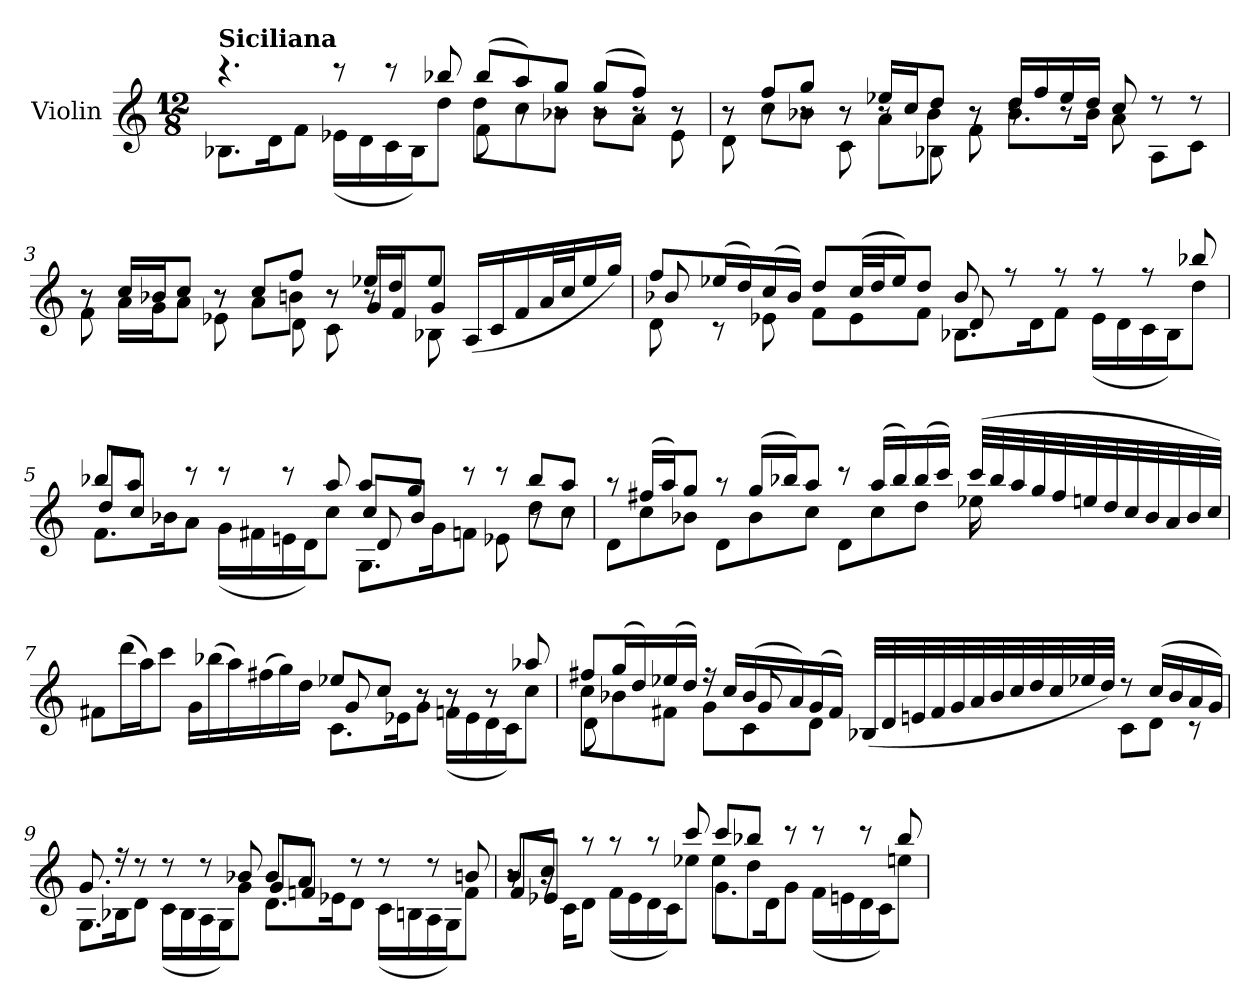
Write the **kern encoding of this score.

**kern
*part1
*staff1
*I"Violin
*I'Vln.
*clefG2
*k[]
*M12/8
=1
*^
*	*^
!LO:TX:a:B:t=Siciliana	!	!
4.r	8.B-X\L	2.ryy
.	16d\K	.
.	8f\J	.
8r	(<16e-X\LL	.
.	16d\	.
8r	16c\	.
.	16B-\J)	.
8bb-X/	8dd\J	.
(>8bb-/L	8f\	8dd\L
8aa/)	8r	8cc\
8gg/J	8r	8b-X\J
(>8gg/L	8r	8b-\L
8ff/J)	8r	8a\J
8r	8e-\	8r
=2	=2	=2
8r	8d\	8r
8ff/L	8r	8cc\L
8gg/J	8r	8b-X\J
8r	8c\	8r
16ee-X/LL	8r	8a\L
16cc/J	.	.
8dd/J	8B-X\	8b-\J
8r	8f\	8r
16dd/LL	8r	8.b-\L
16ff/	.	.
16ee-/	8r	.
16dd/JJ	.	16b-\Jk
8cc/	8r	8a\
8r	8A\L	4ryy
8r	8c\J	.
=3	=3	=3
8r	8r	8f\
16cc/LL	16a\LL	8r
16b-X/J	16g\J	.
8cc/J	8a\J	8r
8r	8r	8e-X\
8cc/L	8a\L	8r
8ff/J	8bn\J	8d\
8r	8r	8c\
16ee-X/LL	16g/LL	8r
16dd/J	16f/J	.
8ee-/J	8g/J	8B-X\
(<16A/LL	4ryy	4ryy
16c/	.	.
16f/	.	.
32a/L	.	.
32cc/J	.	.
16ee-/	8ryy	8ryy
16gg/JJ)	.	.
=4	=4	=4
8ff/L	8d\	8b-X/
(>16ee-X/L	8r	8ryy
16dd/)	.	.
(>16cc/	8e-X\	8ryy
16b-/JJ)	.	.
8dd/L	8f\L	4ryy
(>32cc/LL	8e-\	.
32dd/J	.	.
16ee-/J)	.	.
8dd/J	8f\J	8ryy
8b-/	8.B-X\L	8d/
8r	.	8ryy
.	16d\K	.
8r	8f\J	8ryy
8r	(<16e-\LL	8ryy
.	16d\	.
8r	16c\	8ryy
.	16B-\J)	.
8bb-X/	8dd\J	8ryy
=5	=5	=5
*	*	*^
8bb-X/L	8.f\L	8dd/L	2.ryy
8aa/J	.	8cc/J	.
.	16b-X\K	.	.
8r	8a\J	8ryy	.
8r	(<16g\LL	8ryy	.
.	16f#X\	.	.
8r	16en\	8ryy	.
.	16d\J)	.	.
8aa/	8cc\J	8ryy	.
8aa/L	8.G\L	8cc/L	8d/
8gg/J	.	8b-/J	8ryy
.	16g\K	.	.
8r	8fn\J	8ryy	8ryy
8r	8e-X\	8ryy	8ryy
8bb-/L	8r	8dd\L	8ryy
8aa/J	8r	8cc\J	8ryy
*	*v	*v	*v
=6	=6
8r	8d\L
(>16ff#X/LL	8cc\
16aa/J)	.
8gg/J	8b-X\J
8r	8d\L
(>16gg/LL	8b-\
16bb-X/J)	.
8aa/J	8cc\J
8r	8d\L
(>16aa/LL	8cc\
16bb-/)	.
(>16bb-/	8dd\J
16ccc/JJ)	.
(>32ccc/LLL	16ee-X\
32bb-/	.
32aa/	16ryy
32gg/	.
32ff#/	4ryy
32een/	.
32dd/	.
32cc/	.
32b-/	.
32a/	.
32b-/	.
32cc/JJJ)	.
=7	=7
*	*^
8f#X\L	2.ryy	2.ryy
(>16ddd\L	.	.
16aa\J)	.	.
8ccc\J	.	.
16g\LL	.	.
(>16bb-X\	.	.
16aa\)	.	.
(>16ff#X\	.	.
16gg\)	.	.
16dd\JJ	.	.
8ee-X/L	8.c\L	8g/
8cc/J	.	8ryy
.	16e-X\K	.
8r	8g\J	8r
8r	(<16fn\LL	8r
.	16e-\	.
8r	16d\	8r
.	16c\J)	.
8aa-X/	8cc\J	8ryy
=8	=8	=8
8ff#X/L	8cc\L	8d\
(>16gg/L	8b-X\	8ryy
16dd/)	.	.
(>16ee-X/	8f#X\J	8ryy
16dd/JJ)	.	.
16r	8g\L	8ryy
16cc/LL	.	.
(>16b-/	8c\	8g/
16a/)	.	.
(>16g/	8d\J	8ryy
16f#/JJ)	.	.
(<32B-X/LLL	4ryy	4ryy
32d/	.	.
32en/	.	.
32f#/	.	.
32g/	.	.
32a/	.	.
32b-/	.	.
32cc/	.	.
32dd/	8ryy	2ryy
32cc/	.	.
32ee-X/	.	.
32dd/JJJ)	.	.
8r	8c\L	.
(>16cc/LL	8d\J	.
16b-/	.	.
16a/	8r	.
16g/JJ)	.	.
=9	=9	=9
8.g/	8.G\L	2.ryy
16r	16B-X\K	.
8r	8d\J	.
8r	(<16c\LL	.
.	16B-\	.
8r	16A\	.
.	16G\J)	.
8b-X/	8g\J	.
8b-/L	8.d\L	8g/L
8a/J	.	8fn/J
.	16e-X\K	.
8r	8d\J	8ryy
8r	(<16c\LL	8ryy
.	16Bn\	.
8r	16A\	8ryy
.	16G\J)	.
8bn/	8f\J	8ryy
=10	=10	=10
8b/L	8r	8f/L
8cc/J	16r	8e-X/J
.	16c\KL	.
8r	8d\J	8ryy
8r	(<16f\LL	8ryy
.	16e-\	.
8r	16d\	8ryy
.	16c\J)	.
8ccc/	8ee-X\J	8ryy
8ccc/L	8.g\L	8ee-\L
8bb-X/J	.	8dd\J
.	16d\K	.
8r	8g\J	8ryy
8r	(<16f\LL	8ryy
.	16en\	.
8r	16d\	8ryy
.	16c\J)	.
8bb-/	8een\J	8ryy
*v	*v	*v
=
*-
